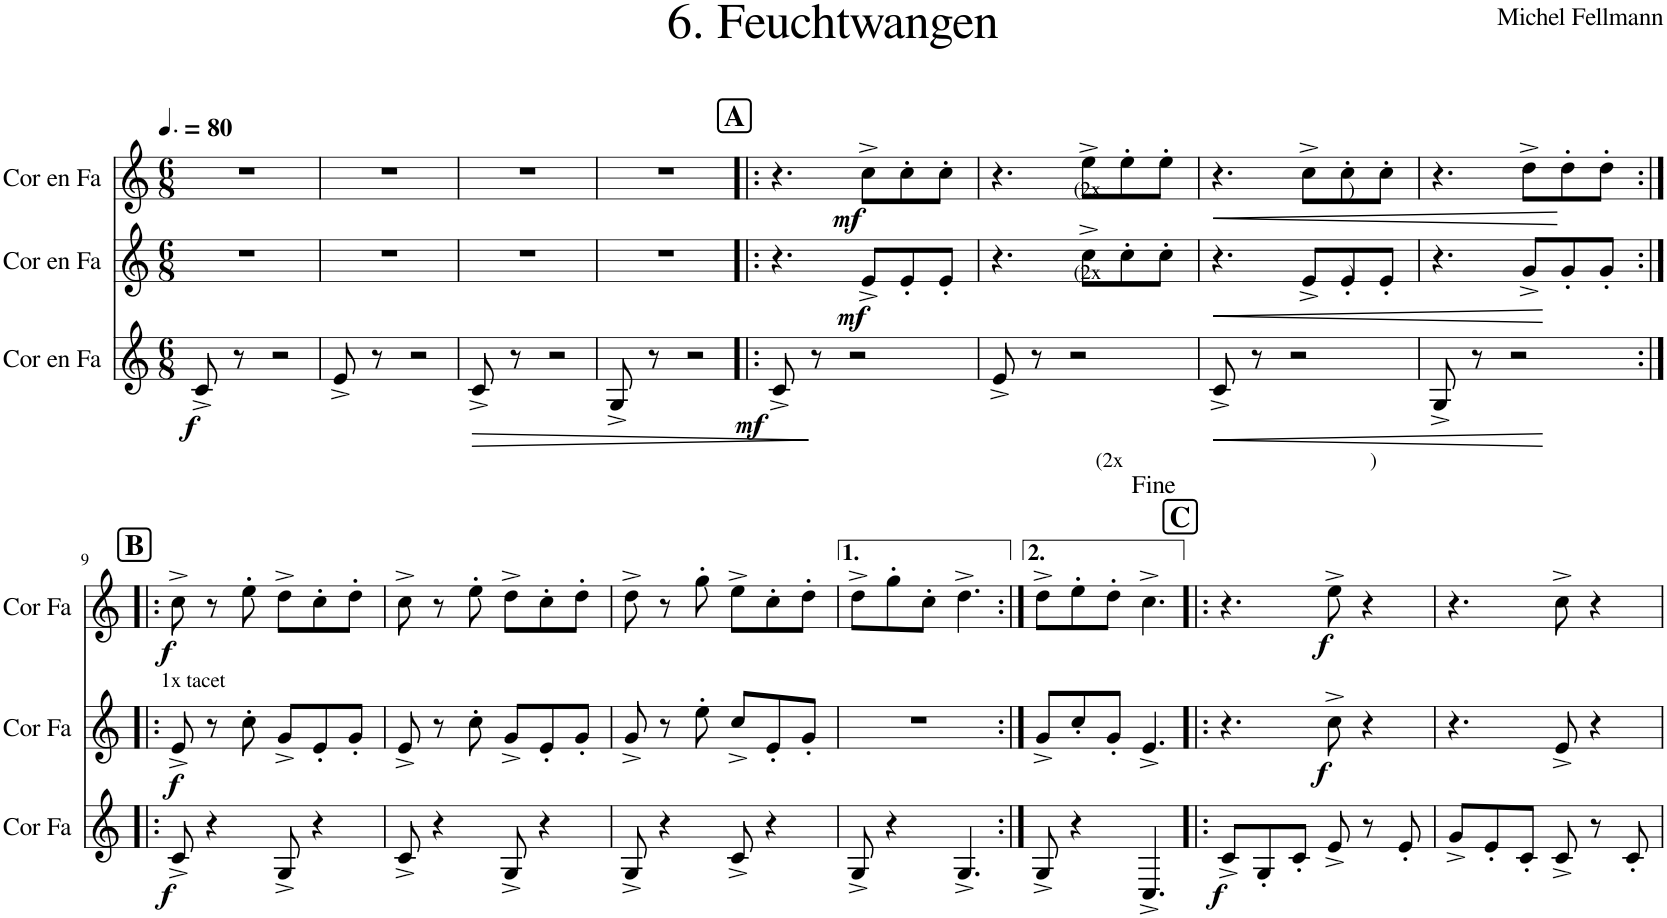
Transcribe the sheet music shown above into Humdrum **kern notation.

**kern	**dynam	**kern	**dynam	**kern	**dynam
*part3	*part3	*part2	*part2	*part1	*part1
*staff3	*staff3	*staff2	*staff2	*staff1	*staff1
*I"Cor en Fa	*	*I"Cor en Fa	*	*I"Cor en Fa	*
*I'Cor Fa	*	*I'Cor Fa	*	*I'Cor Fa	*
*clefG2	*	*clefG2	*	*clefG2	*
*Trd4c7	*	*Trd4c7	*	*Trd4c7	*
*k[]	*	*k[]	*	*k[]	*
*M6/8	*	*M6/8	*	*M6/8	*
*MM120	*	*MM120	*	*MM120	*
=1	=1	=1	=1	=1	=1
!	!LO:DY:b	!	!	!	!
8c^/	f	2.r	.	2.r	.
8r	.	.	.	.	.
2r	.	.	.	.	.
=2	=2	=2	=2	=2	=2
8e^/	.	2.r	.	2.r	.
8r	.	.	.	.	.
2r	.	.	.	.	.
=3	=3	=3	=3	=3	=3
!	!LO:HP:b	!	!	!	!
8c^/	>	2.r	.	2.r	.
8r	.	.	.	.	.
2r	.	.	.	.	.
.	]	.	.	.	.
=4	=4	=4	=4	=4	=4
8G^/	.	2.r	.	2.r	.
8r	.	.	.	.	.
!	!LO:DY:b	!	!	!	!
2r	mf	.	.	.	.
!!LO:REH:place=s1:a:B:cj:fs=14:t=A
=5!|:	=5!|:	=5!|:	=5!|:	=5!|:	=5!|:
8c^/	.	4.r	.	4.r	.
8r	.	.	.	.	.
2r	.	.	.	.	.
!	!	!	!LO:DY:b	!	!LO:DY:b
.	.	8e^/L	mf	8cc^\L	mf
.	.	8e'/	.	8cc'\	.
.	.	8e'/J	.	8cc'\J	.
=6	=6	=6	=6	=6	=6
8e^/	.	4.r	.	4.r	.
8r	.	.	.	.	.
!LO:TX:b:t=(2x                                               )	!	!	!	!	!
2r	.	.	.	.	.
!	!	!	!	!LO:TX:a:t=(2x                                               )	!
!	!	!LO:TX:a:t=(2x                                               )	!	!	!
.	.	8cc^\L	.	8ee^\L	.
.	.	8cc'\	.	8ee'\	.
.	.	8cc'\J	.	8ee'\J	.
=7	=7	=7	=7	=7	=7
!	!LO:HP:b	!	!LO:HP:b	!	!LO:HP:b
8c^/	<	4.r	<	4.r	<
8r	.	.	.	.	.
2r	.	.	.	.	.
.	.	8e^/L	.	8cc^\L	.
.	.	8e'/	.	8cc'\	.
.	.	8e'/J	.	8cc'\J	.
.	[	.	[	.	[
=8	=8	=8	=8	=8	=8
8G^/	.	4.r	.	4.r	.
8r	.	.	.	.	.
2r	.	.	.	.	.
.	.	8g^/L	.	8dd^\L	.
.	.	8g'/	.	8dd'\	.
.	.	8g'/J	.	8dd'\J	.
!!LO:LB:g=z
!!LO:REH:place=s1:a:B:cj:fs=14:t=B
=9:|!|:	=9:|!|:	=9:|!|:	=9:|!|:	=9:|!|:	=9:|!|:
!	!	!LO:TX:a:t=1x tacet	!	!	!
!	!LO:DY:b	!	!LO:DY:b	!	!LO:DY:b
8c^/	f	8e^/	f	8cc^\	f
4r	.	8r	.	8r	.
.	.	8cc'\	.	8ee'\	.
8G^/	.	8g^/L	.	8dd^\L	.
4r	.	8e'/	.	8cc'\	.
.	.	8g'/J	.	8dd'\J	.
=10	=10	=10	=10	=10	=10
8c^/	.	8e^/	.	8cc^\	.
4r	.	8r	.	8r	.
.	.	8cc'\	.	8ee'\	.
8G^/	.	8g^/L	.	8dd^\L	.
4r	.	8e'/	.	8cc'\	.
.	.	8g'/J	.	8dd'\J	.
=11	=11	=11	=11	=11	=11
8G^/	.	8g^/	.	8dd^\	.
4r	.	8r	.	8r	.
.	.	8ee'\	.	8gg'\	.
8c^/	.	8cc^/L	.	8ee^\L	.
4r	.	8e'/	.	8cc'\	.
.	.	8g'/J	.	8dd'\J	.
=12	=12	=12	=12	=12	=12
8G^/	.	2.r	.	8dd^\L	.
4r	.	.	.	8gg'\	.
.	.	.	.	8cc'\J	.
4.G^/	.	.	.	4.dd^\	.
=13:|!	=13:|!	=13:|!	=13:|!	=13:|!	=13:|!
8G^/	.	8g^/L	.	8dd^\L	.
4r	.	8cc'/	.	8ee'\	.
.	.	8g'/J	.	8dd'\J	.
4.C^/	.	4.e^/	.	4.cc^\	.
!!LO:REH:place=s1:a:B:cj:fs=14:t=C
=14!|:	=14!|:	=14!|:	=14!|:	=14!|:	=14!|:
!	!LO:DY:b	!	!	!	!
8c^/L	f	4.r	.	4.r	.
8G'/	.	.	.	.	.
8c'/J	.	.	.	.	.
!	!	!	!LO:DY:b	!	!LO:DY:b
8e^/	.	8cc^\	f	8ee^\	f
8r	.	4r	.	4r	.
8e'/	.	.	.	.	.
=15	=15	=15	=15	=15	=15
8g^/L	.	4.r	.	4.r	.
8e'/	.	.	.	.	.
8c'/J	.	.	.	.	.
8c^/	.	8e^/	.	8cc^\	.
8r	.	4r	.	4r	.
8c'/	.	.	.	.	.
=	=	=	=	=	=
*-	*-	*-	*-	*-	*-
